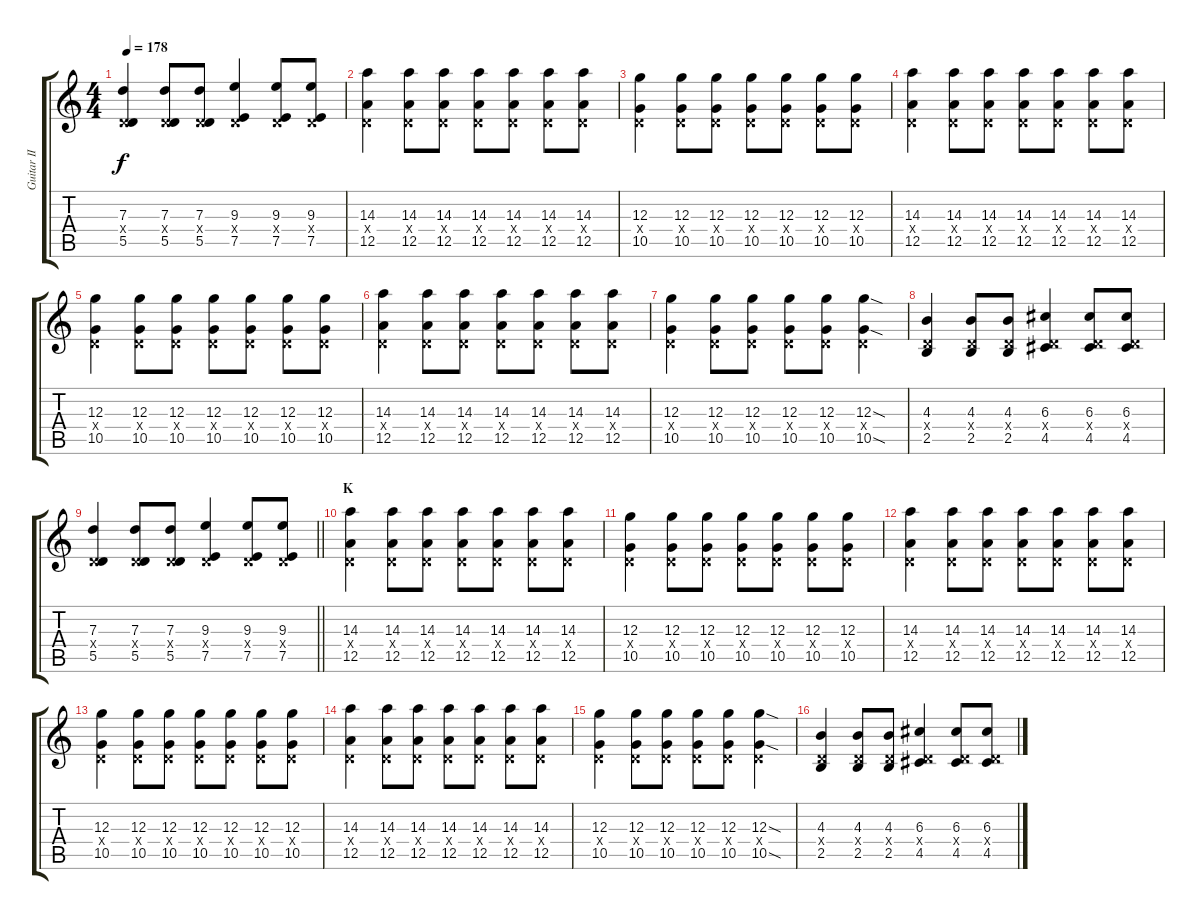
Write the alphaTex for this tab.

\track ("Guitar II - Kita" "Guitar II ") {instrument overdrivenguitar}
\staff {score tabs}
\tuning (E4 B3 G3 D3 A2 E2) {hide}
\ts (4 4)
\tempo 178
\clef g2
\ks c
(7.3 0.4{x} 5.5).4{dy f} (7.3 0.4{x} 5.5).8 (7.3 0.4{x} 5.5).8 (9.3 0.4{x} 7.5).4 (9.3 0.4{x} 7.5).8 (9.3 0.4{x} 7.5).8 |
(14.3 0.4{x} 12.5).4 (14.3 0.4{x} 12.5).8 (14.3 0.4{x} 12.5).8 (14.3 0.4{x} 12.5).8 (14.3 0.4{x} 12.5).8 (14.3 0.4{x} 12.5).8 (14.3 0.4{x} 12.5).8 |
(12.3 0.4{x} 10.5).4 (12.3 0.4{x} 10.5).8 (12.3 0.4{x} 10.5).8 (12.3 0.4{x} 10.5).8 (12.3 0.4{x} 10.5).8 (12.3 0.4{x} 10.5).8 (12.3 0.4{x} 10.5).8 |
(14.3 0.4{x} 12.5).4 (14.3 0.4{x} 12.5).8 (14.3 0.4{x} 12.5).8 (14.3 0.4{x} 12.5).8 (14.3 0.4{x} 12.5).8 (14.3 0.4{x} 12.5).8 (14.3 0.4{x} 12.5).8 |
(12.3 0.4{x} 10.5).4 (12.3 0.4{x} 10.5).8 (12.3 0.4{x} 10.5).8 (12.3 0.4{x} 10.5).8 (12.3 0.4{x} 10.5).8 (12.3 0.4{x} 10.5).8 (12.3 0.4{x} 10.5).8 |
(14.3 0.4{x} 12.5).4 (14.3 0.4{x} 12.5).8 (14.3 0.4{x} 12.5).8 (14.3 0.4{x} 12.5).8 (14.3 0.4{x} 12.5).8 (14.3 0.4{x} 12.5).8 (14.3 0.4{x} 12.5).8 |
(12.3 0.4{x} 10.5).4 (12.3 0.4{x} 10.5).8 (12.3 0.4{x} 10.5).8 (12.3 0.4{x} 10.5).8 (12.3 0.4{x} 10.5).8 (12.3{sod} 0.4{x} 10.5{sod}).4 |
(4.3 0.4{x} 2.5).4 (4.3 0.4{x} 2.5).8 (4.3 0.4{x} 2.5).8 (6.3 0.4{x} 4.5).4 (6.3 0.4{x} 4.5).8 (6.3 0.4{x} 4.5).8 |
\barLineRight lightlight
(7.3 0.4{x} 5.5).4 (7.3 0.4{x} 5.5).8 (7.3 0.4{x} 5.5).8 (9.3 0.4{x} 7.5).4 (9.3 0.4{x} 7.5).8 (9.3 0.4{x} 7.5).8 |
\section ("" "K")
(14.3 0.4{x} 12.5).4 (14.3 0.4{x} 12.5).8 (14.3 0.4{x} 12.5).8 (14.3 0.4{x} 12.5).8 (14.3 0.4{x} 12.5).8 (14.3 0.4{x} 12.5).8 (14.3 0.4{x} 12.5).8 |
(12.3 0.4{x} 10.5).4 (12.3 0.4{x} 10.5).8 (12.3 0.4{x} 10.5).8 (12.3 0.4{x} 10.5).8 (12.3 0.4{x} 10.5).8 (12.3 0.4{x} 10.5).8 (12.3 0.4{x} 10.5).8 |
(14.3 0.4{x} 12.5).4 (14.3 0.4{x} 12.5).8 (14.3 0.4{x} 12.5).8 (14.3 0.4{x} 12.5).8 (14.3 0.4{x} 12.5).8 (14.3 0.4{x} 12.5).8 (14.3 0.4{x} 12.5).8 |
(12.3 0.4{x} 10.5).4 (12.3 0.4{x} 10.5).8 (12.3 0.4{x} 10.5).8 (12.3 0.4{x} 10.5).8 (12.3 0.4{x} 10.5).8 (12.3 0.4{x} 10.5).8 (12.3 0.4{x} 10.5).8 |
(14.3 0.4{x} 12.5).4 (14.3 0.4{x} 12.5).8 (14.3 0.4{x} 12.5).8 (14.3 0.4{x} 12.5).8 (14.3 0.4{x} 12.5).8 (14.3 0.4{x} 12.5).8 (14.3 0.4{x} 12.5).8 |
(12.3 0.4{x} 10.5).4 (12.3 0.4{x} 10.5).8 (12.3 0.4{x} 10.5).8 (12.3 0.4{x} 10.5).8 (12.3 0.4{x} 10.5).8 (12.3{sod} 0.4{x} 10.5{sod}).4 |
(4.3 0.4{x} 2.5).4 (4.3 0.4{x} 2.5).8 (4.3 0.4{x} 2.5).8 (6.3 0.4{x} 4.5).4 (6.3 0.4{x} 4.5).8 (6.3 0.4{x} 4.5).8
